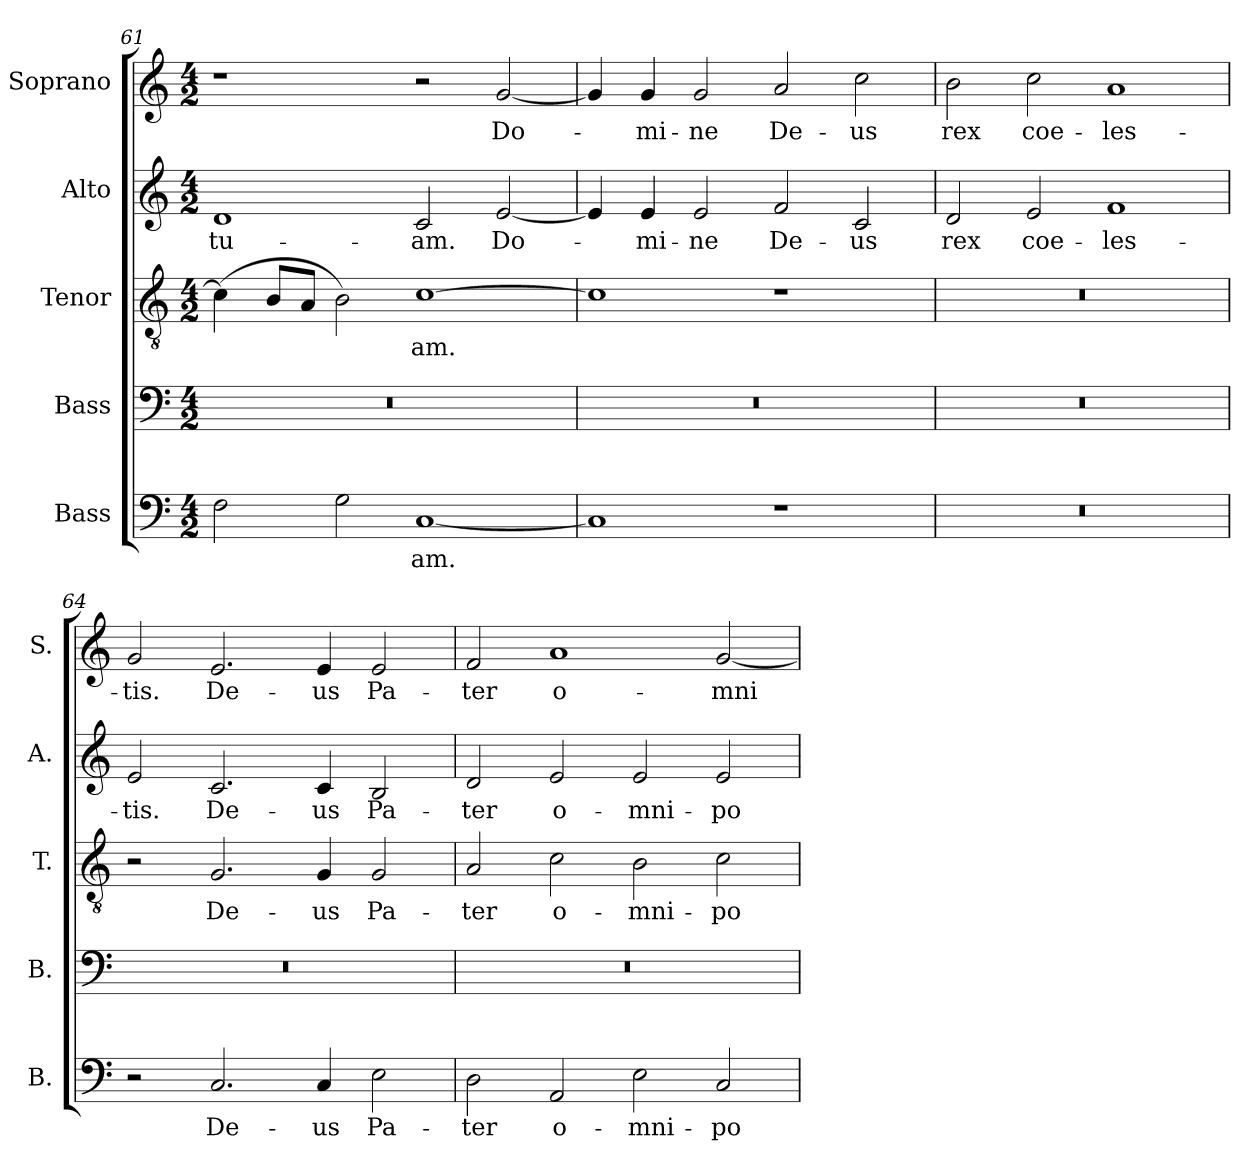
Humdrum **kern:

**kern	**text	**kern	**kern	**text	**kern	**text	**kern	**text
*part5	*part5	*part4	*part3	*part3	*part2	*part2	*part1	*part1
*staff5	*staff5	*staff4	*staff3	*staff3	*staff2	*staff2	*staff1	*staff1
*I"Bass	*	*I"Bass	*I"Tenor	*	*I"Alto	*	*I"Soprano	*
*I'B.	*	*I'B.	*I'T.	*	*I'A.	*	*I'S.	*
*clefF4	*	*clefF4	*clefGv2	*	*clefG2	*	*clefG2	*
*	*	*	*ITrd7c12	*	*	*	*	*
*k[]	*	*k[]	*k[]	*	*k[]	*	*k[]	*
*C:	*	*C:	*C:	*	*C:	*	*C:	*
*M4/2	*	*M4/2	*M4/2	*	*M4/2	*	*M4/2	*
=61	=61	=61	=61	=61	=61	=61	=61	=61
!	!	!LO:N:vis=1	!	!	!	!	!	!
!	!	!	!	!	!	!LO:LY:b:color=#000000	!	!
2Fi\	.	0r	(4Ci\]	.	1di	tu-	1r	.
.	.	.	8BBi/L	.	.	.	.	.
.	.	.	8AAi/J	.	.	.	.	.
2Gi\	.	.	2BBi\)	.	.	.	.	.
!	!LO:LY:b:color=#000000	!	!	!	!	!	!	!
!	!	!	!	!LO:LY:b:color=#000000	!	!	!	!
!	!	!	!	!	!	!LO:LY:b:color=#000000	!	!
[1Ci	-am.	.	[1Ci	-am.	2ci/	-am.	2r	.
!	!	!	!	!	!	!LO:LY:b:color=#000000	!	!
!	!	!	!	!	!	!	!	!LO:LY:b:color=#000000
.	.	.	.	.	[2ei/	Do-	[2gi/	Do-
=62	=62	=62	=62	=62	=62	=62	=62	=62
!	!	!LO:N:vis=1	!	!	!	!	!	!
1Ci]	.	0r	1Ci]	.	4ei/]	.	4gi/]	.
!	!	!	!	!	!	!LO:LY:b:color=#000000	!	!
!	!	!	!	!	!	!	!	!LO:LY:b:color=#000000
.	.	.	.	.	4ei/	-mi-	4gi/	-mi-
!	!	!	!	!	!	!LO:LY:b:color=#000000	!	!
!	!	!	!	!	!	!	!	!LO:LY:b:color=#000000
.	.	.	.	.	2ei/	-ne	2gi/	-ne
!	!	!	!	!	!	!LO:LY:b:color=#000000	!	!
!	!	!	!	!	!	!	!	!LO:LY:b:color=#000000
1r	.	.	1r	.	2fi/	De-	2ai/	De-
!	!	!	!	!	!	!LO:LY:b:color=#000000	!	!
!	!	!	!	!	!	!	!	!LO:LY:b:color=#000000
.	.	.	.	.	2ci/	-us	2cci\	-us
!!LO:LB:g=z
=63	=63	=63	=63	=63	=63	=63	=63	=63
!LO:N:vis=1	!	!LO:N:vis=1	!LO:N:vis=1	!	!	!	!	!
!	!	!	!	!	!	!LO:LY:b:color=#000000	!	!
!	!	!	!	!	!	!	!	!LO:LY:b:color=#000000
0r	.	0r	0r	.	2di/	rex	2bi\	rex
!	!	!	!	!	!	!LO:LY:b:color=#000000	!	!
!	!	!	!	!	!	!	!	!LO:LY:b:color=#000000
.	.	.	.	.	2ei/	coe-	2cci\	coe-
!	!	!	!	!	!	!LO:LY:b:color=#000000	!	!
!	!	!	!	!	!	!	!	!LO:LY:b:color=#000000
.	.	.	.	.	1fi	-les-	1ai	-les-
=64	=64	=64	=64	=64	=64	=64	=64	=64
!	!	!LO:N:vis=1	!	!	!	!	!	!
!	!	!	!	!	!	!LO:LY:b:color=#000000	!	!
!	!	!	!	!	!	!	!	!LO:LY:b:color=#000000
2r	.	0r	2r	.	2ei/	-tis.	2gi/	-tis.
!	!LO:LY:b:color=#000000	!	!	!	!	!	!	!
!	!	!	!	!LO:LY:b:color=#000000	!	!	!	!
!	!	!	!	!	!	!LO:LY:b:color=#000000	!	!
!	!	!	!	!	!	!	!	!LO:LY:b:color=#000000
2.Ci/	De-	.	2.GGi/	De-	2.ci/	De-	2.ei/	De-
!	!LO:LY:b:color=#000000	!	!	!	!	!	!	!
!	!	!	!	!LO:LY:b:color=#000000	!	!	!	!
!	!	!	!	!	!	!LO:LY:b:color=#000000	!	!
!	!	!	!	!	!	!	!	!LO:LY:b:color=#000000
4Ci/	-us	.	4GGi/	-us	4ci/	-us	4ei/	-us
!	!LO:LY:b:color=#000000	!	!	!	!	!	!	!
!	!	!	!	!LO:LY:b:color=#000000	!	!	!	!
!	!	!	!	!	!	!LO:LY:b:color=#000000	!	!
!	!	!	!	!	!	!	!	!LO:LY:b:color=#000000
2Ei\	Pa-	.	2GGi/	Pa-	2Bi/	Pa-	2ei/	Pa-
=65	=65	=65	=65	=65	=65	=65	=65	=65
!	!LO:LY:b:color=#000000	!LO:N:vis=1	!	!	!	!	!	!
!	!	!	!	!LO:LY:b:color=#000000	!	!	!	!
!	!	!	!	!	!	!LO:LY:b:color=#000000	!	!
!	!	!	!	!	!	!	!	!LO:LY:b:color=#000000
2Di\	-ter	0r	2AAi/	-ter	2di/	-ter	2fi/	-ter
!	!LO:LY:b:color=#000000	!	!	!	!	!	!	!
!	!	!	!	!LO:LY:b:color=#000000	!	!	!	!
!	!	!	!	!	!	!LO:LY:b:color=#000000	!	!
!	!	!	!	!	!	!	!	!LO:LY:b:color=#000000
2AAi/	o-	.	2Ci\	o-	2ei/	o-	1ai	o-
!	!LO:LY:b:color=#000000	!	!	!	!	!	!	!
!	!	!	!	!LO:LY:b:color=#000000	!	!	!	!
!	!	!	!	!	!	!LO:LY:b:color=#000000	!	!
2Ei\	-mni-	.	2BBi\	-mni-	2ei/	-mni-	.	.
!	!LO:LY:b:color=#000000	!	!	!	!	!	!	!
!	!	!	!	!LO:LY:b:color=#000000	!	!	!	!
!	!	!	!	!	!	!LO:LY:b:color=#000000	!	!
!	!	!	!	!	!	!	!	!LO:LY:b:color=#000000
2Ci/	-po-	.	2Ci\	-po-	2ei/	-po-	[2gi/	-mni-
=	=	=	=	=	=	=	=	=
*-	*-	*-	*-	*-	*-	*-	*-	*-
